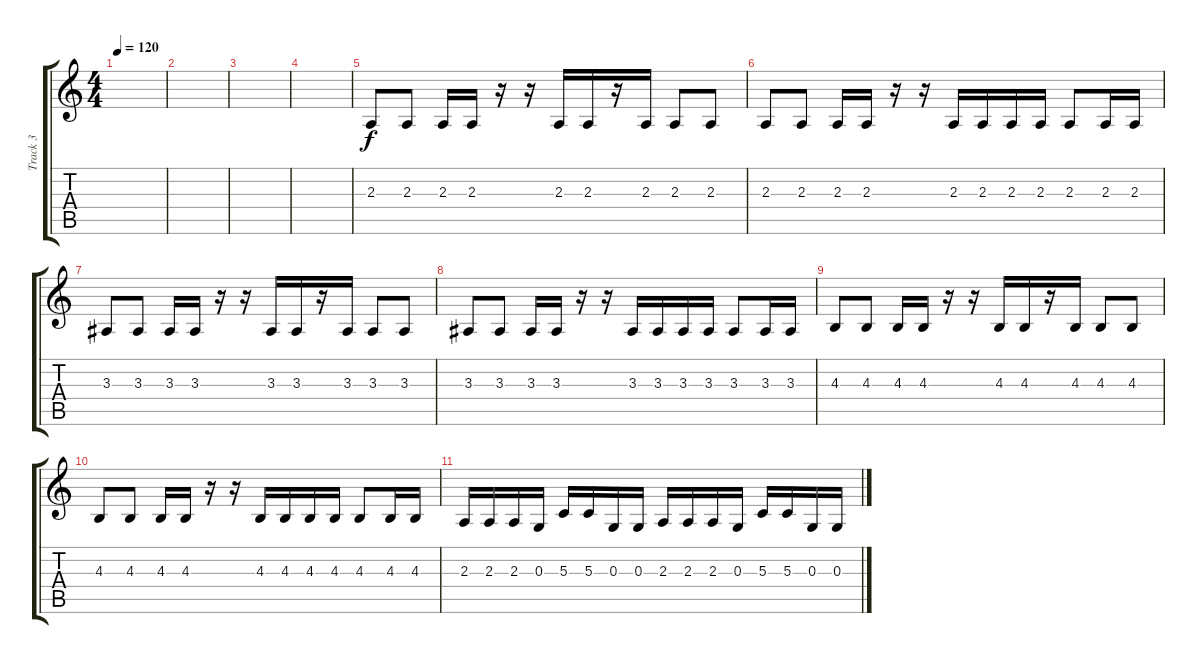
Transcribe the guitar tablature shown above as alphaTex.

\track ("Track 3" "Track 3") {instrument timpani}
\staff {score tabs}
\tuning (E4 B3 G3 D3 A2 E2) {hide}
\ts (4 4)
\tempo 120
\clef g2
\ks c
|
|
|
|
2.3.8 2.3.8 2.3.16 2.3.16 r.16 r.16 2.3.16 2.3.16 r.16 2.3.16 2.3.8 2.3.8 |
2.3.8 2.3.8 2.3.16 2.3.16 r.16 r.16 2.3.16 2.3.16 2.3.16 2.3.16 2.3.8 2.3.16 2.3.16 |
3.3.8 3.3.8 3.3.16 3.3.16 r.16 r.16 3.3.16 3.3.16 r.16 3.3.16 3.3.8 3.3.8 |
3.3.8 3.3.8 3.3.16 3.3.16 r.16 r.16 3.3.16 3.3.16 3.3.16 3.3.16 3.3.8 3.3.16 3.3.16 |
4.3.8 4.3.8 4.3.16 4.3.16 r.16 r.16 4.3.16 4.3.16 r.16 4.3.16 4.3.8 4.3.8 |
4.3.8 4.3.8 4.3.16 4.3.16 r.16 r.16 4.3.16 4.3.16 4.3.16 4.3.16 4.3.8 4.3.16 4.3.16 |
2.3.16 2.3.16 2.3.16 0.3.16 5.3.16 5.3.16 0.3.16 0.3.16 2.3.16 2.3.16 2.3.16 0.3.16 5.3.16 5.3.16 0.3.16 0.3.16
